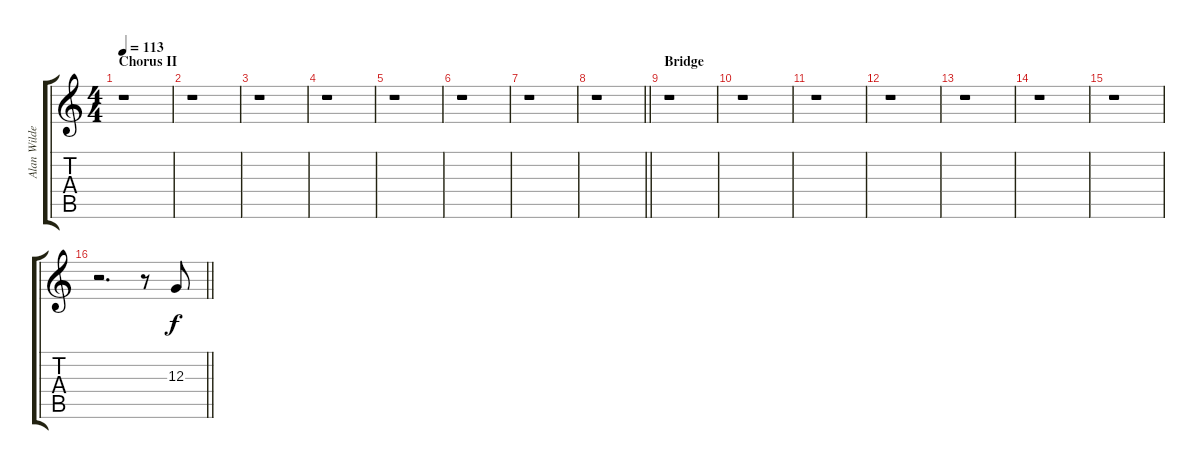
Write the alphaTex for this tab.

\track ("Alan Wilder - Synth" "Alan Wilde") {instrument fx1rain}
\staff {score tabs}
\tuning (E4 B3 G3 D3 A2 E2) {hide}
\ts (4 4)
\section ("" "Chorus II")
\tempo 113
\clef g2
\ks c
r.1{dy mp} |
r.1 |
r.1 |
r.1 |
r.1 |
r.1 |
r.1 |
\barLineRight lightlight
r.1 |
\section ("" "Bridge")
r.1 |
r.1 |
r.1 |
r.1 |
r.1 |
r.1 |
r.1 |
\barLineRight lightlight
r.2{d} r.8 12.3.8{dy f volume 10 instrument musicbox}
